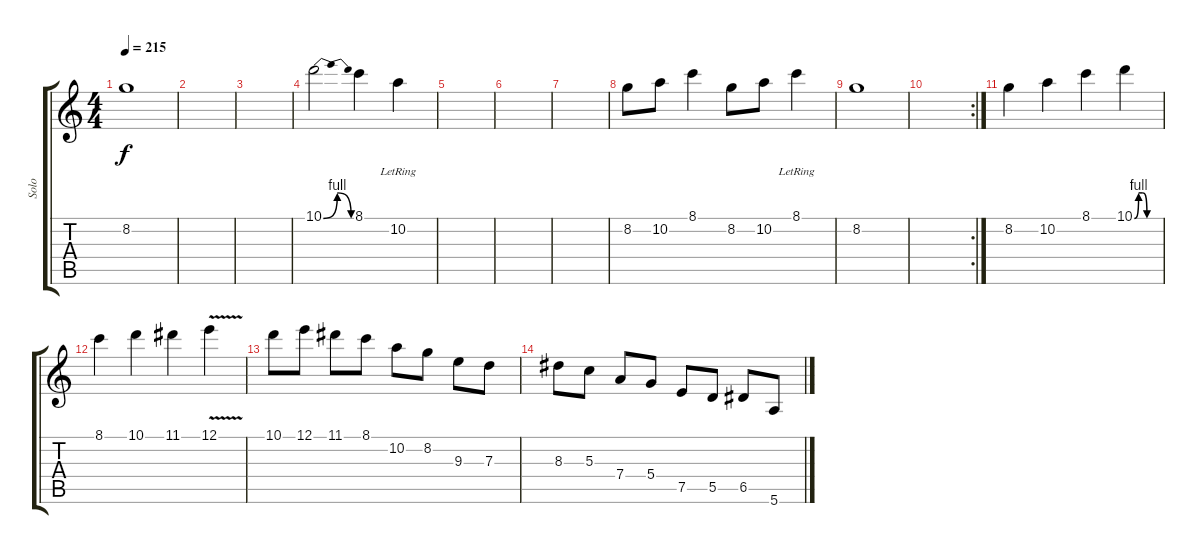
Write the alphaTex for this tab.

\track ("Solo" "Solo") {instrument electricguitarjazz}
\staff {score tabs}
\tuning (E4 B3 G3 D3 A2 E2) {hide}
\ts (4 4)
\tempo 215
\clef g2
\ks c
8.2.1{dy f} |
|
|
10.1{be (bendrelease 0 0 13 4 30 4 60 0)}.2 8.1.4 10.2{lr}.4 |
|
|
|
8.2.8 10.2.8 8.1.4 8.2.8 10.2.8 8.1{lr}.4 |
8.2.1 |
\rc 2
|
8.2.4 10.2.4 8.1.4 10.1{be (custom 0 0 10 4 20 4 30 0 60 0)}.4 |
8.1.4 10.1.4 11.1.4 12.1{v}.4 |
10.1.8 12.1.8 11.1.8 8.1.8 10.2.8 8.2.8 9.3.8 7.3.8 |
8.3.8 5.3.8 7.4.8 5.4.8 7.5.8 5.5.8 6.5.8 5.6.8
